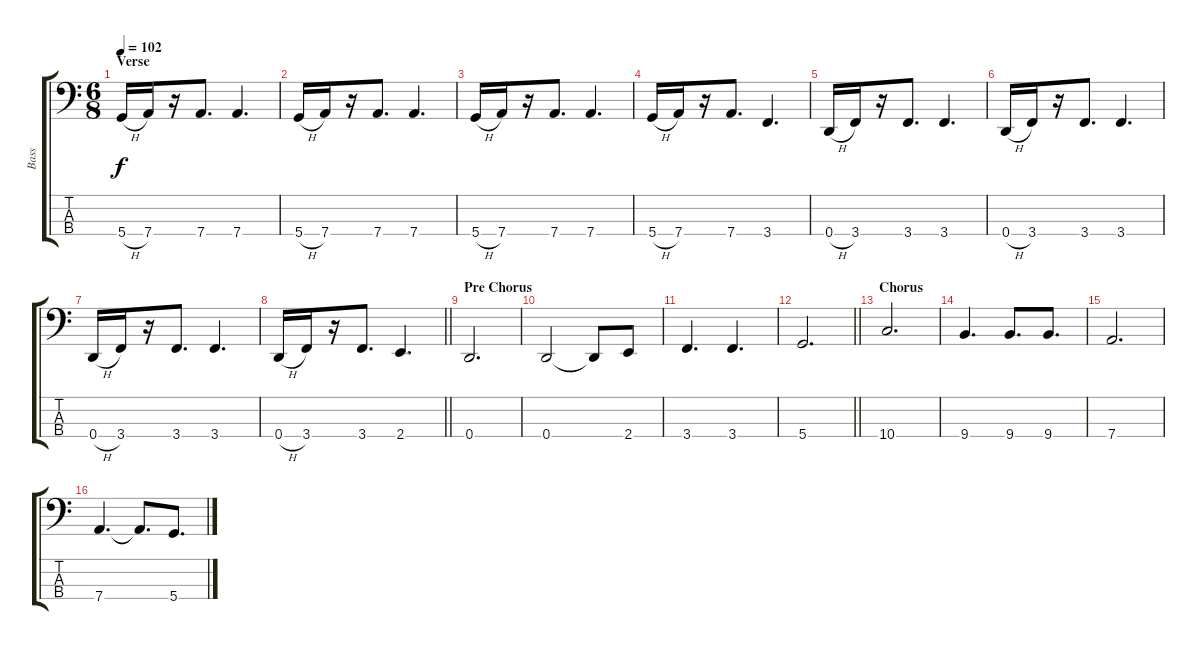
\track ("Bass" "Bass") {instrument electricbassfinger}
\staff {score tabs}
\tuning (G2 D2 A1 D1) {hide}
\ts (6 8)
\section ("" "Verse")
\tempo 102
\clef f4
\ks aminor
5.4{h}.16{dy f} 7.4.16 r.16 7.4.8{d} 7.4.4{d} |
5.4{h}.16 7.4.16 r.16 7.4.8{d} 7.4.4{d} |
5.4{h}.16 7.4.16 r.16 7.4.8{d} 7.4.4{d} |
5.4{h}.16 7.4.16 r.16 7.4.8{d} 3.4.4{d} |
0.4{h}.16 3.4.16 r.16 3.4.8{d} 3.4.4{d} |
0.4{h}.16 3.4.16 r.16 3.4.8{d} 3.4.4{d} |
0.4{h}.16 3.4.16 r.16 3.4.8{d} 3.4.4{d} |
\barLineRight lightlight
0.4{h}.16 3.4.16 r.16 3.4.8{d} 2.4.4{d} |
\section ("" "Pre Chorus")
0.4.2{d} |
0.4.2 0.4{t}.8 2.4.8 |
3.4.4{d} 3.4.4{d} |
\barLineRight lightlight
5.4.2{d} |
\section ("" "Chorus")
10.4.2{d} |
9.4.4{d} 9.4.8{d} 9.4.8{d} |
7.4.2{d} |
7.4.4{d} 7.4{t}.8{d} 5.4.8{d}
